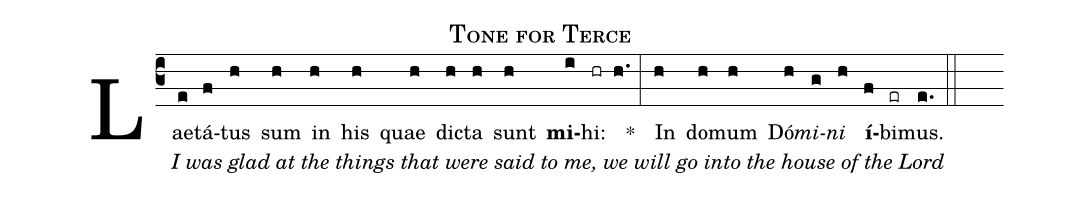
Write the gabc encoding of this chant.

name: Tone for Terce;
%%
(c3) Lae[I was glad at the things that were said to me, we will go into the house of the Lord](e)tá(f)tus(h) sum(h) in(h) his(h) quae(h) dic(h)ta(h) sunt(h) <b>mi</b>(i)hi:(hr h.) *(:) In(h) do(h)mum(h) Dó(h)<i>mi</i>(g)<i>ni</i>(h) <b>í</b>(f)bi(er)mus.(e.) (::)
